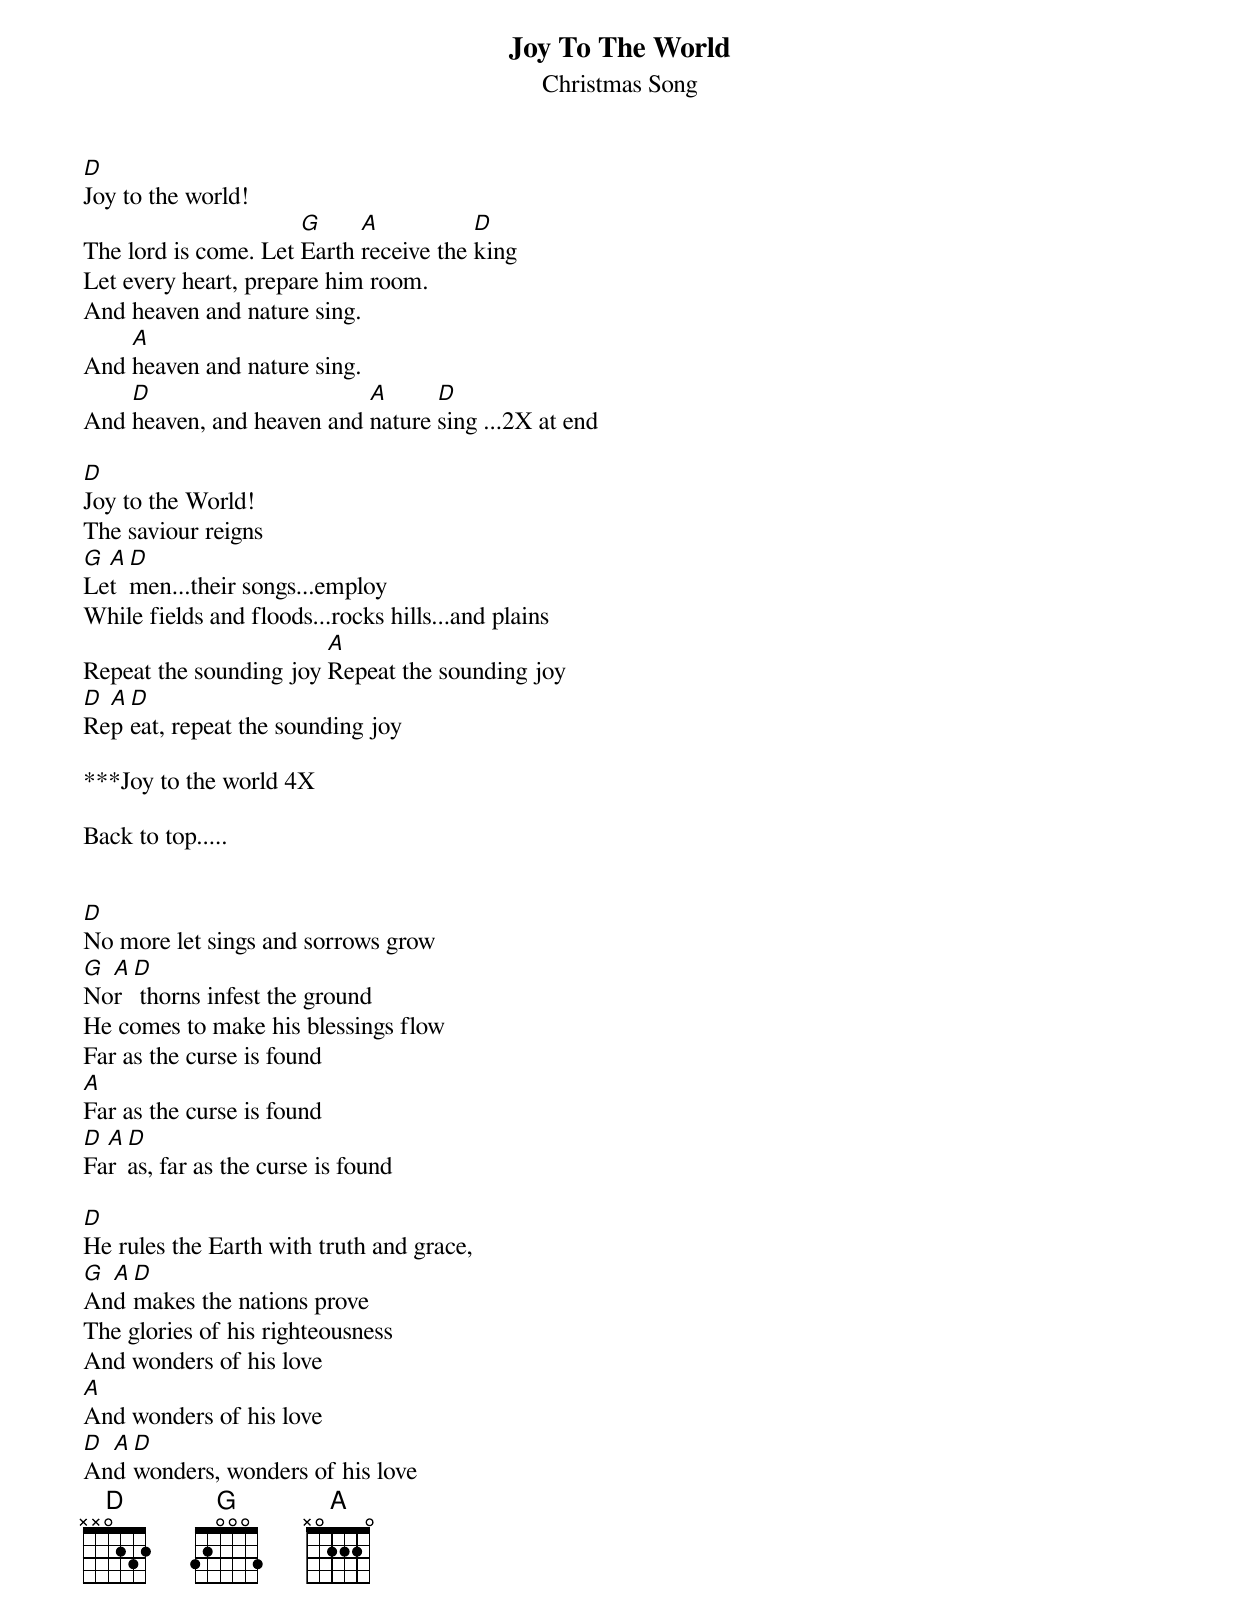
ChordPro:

{title:Joy To The World}
{subtitle:Christmas Song}
[D]Joy to the world!
The lord is come. Let [G]Earth [A]receive the [D]king
Let every heart, prepare him room.
And heaven and nature sing.
And [A]heaven and nature sing.
And [D]heaven, and heaven and [A]nature [D]sing ...2X at end

[D]Joy to the World!
The saviour reigns
[G]Le[A]t [D]men...their songs...employ
While fields and floods...rocks hills...and plains
Repeat the sounding joy [A]Repeat the sounding joy
[D]Re[A]p[D]eat, repeat the sounding joy

***Joy to the world 4X

Back to top.....


[D]No more let sings and sorrows grow
[G]No[A]r [D]	thorns infest the ground
He comes to make his blessings flow
Far as the curse is found
[A]Far as the curse is found
[D]Fa[A]r [D]as, far as the curse is found

[D]He rules the Earth with truth and grace,
[G]An[A]d [D]makes the nations prove
The glories of his righteousness
And wonders of his love
[A]And wonders of his love
[D]An[A]d [D]wonders, wonders of his love
